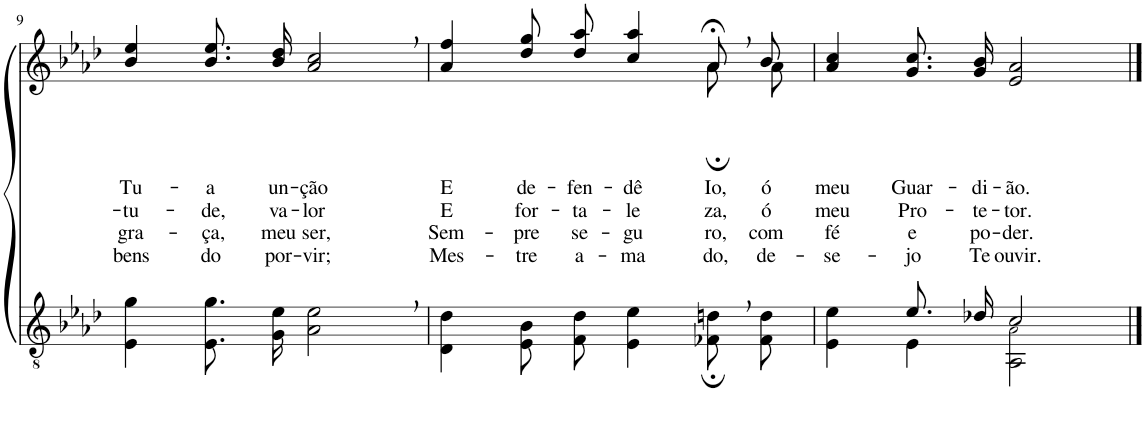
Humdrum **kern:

**kern	**kern	**text	**text	**text	**text
*part2	*part1	*part1	*part1	*part1	*part1
*staff2	*staff1	*staff1	*staff1	*staff1	*staff1
*I"Parte III e IV	*I"Parte I e II	*	*	*	*
!!LO:PB:g=z
*clefGv2	*clefG2	*	*	*	*
*Trd3c5	*Trd3c5	*	*	*	*
*k[b-e-a-d-]	*k[b-e-a-d-]	*	*	*	*
*M4/4	*M4/4	*	*	*	*
=9	=9	=9	=9	=9	=9
!	!	!LO:LY:b	!LO:LY:b	!LO:LY:b	!LO:LY:b
4E-\ 4g\	4b-/ 4ee-/	Tu-	-tu-	gra-	bens
!	!	!LO:LY:b	!LO:LY:b	!LO:LY:b	!LO:LY:b
8.E-/ 8.g/L	8.b-\ 8.ee-\L	-a	-de,	-ça,	do
!	!	!LO:LY:b	!LO:LY:b	!LO:LY:b	!LO:LY:b
16G/ 16e-/Jk	16b-\ 16dd-\Jk	un-	va-	meu	por-
!	!	!LO:LY:b	!LO:LY:b	!LO:LY:b	!LO:LY:b
2A-\, 2e-\,	2a-/, 2cc/,	-ção	-lor	ser,	-vir;
=10	=10	=10	=10	=10	=10
!	!	!LO:LY:b	!LO:LY:b	!LO:LY:b	!LO:LY:b
*	*^	*	*	*	*
4D-\ 4d-\	4a-/ 4ff/	2.ryy	E	E	Sem-	Mes-
!	!	!	!LO:LY:b	!LO:LY:b	!LO:LY:b	!LO:LY:b
8E-/ 8B-/L	8dd-\ 8gg\L	.	de-	for-	-pre	-tre
!	!	!	!LO:LY:b	!LO:LY:b	!LO:LY:b	!LO:LY:b
8F/ 8d-/J	8dd-\ 8aa-\J	.	-fen-	-ta-	se-	a-
!	!	!	!LO:LY:b	!LO:LY:b	!LO:LY:b	!LO:LY:b
4E-\ 4e-\	4cc/ 4aa-/	.	-dê-	-le-	-gu-	-ma-
!	!	!	!LO:LY:b	!LO:LY:b	!LO:LY:b	!LO:LY:b
8F-X;,/ 8dn;,/L	8a-;<,/L	8a-;\L	-Io,	-za,	-ro,	-do,
!	!	!	!LO:LY:b	!LO:LY:b	!LO:LY:b	!LO:LY:b
8F-/ 8d/J	8b-/J	8a-\J	ó	ó	com	de-
=11	=11	=11	=11	=11	=11	=11
*^	*	*	*	*	*	*
!	!	!	!	!LO:LY:b	!LO:LY:b	!LO:LY:b	!LO:LY:b
*	*	*v	*v	*	*	*	*
4ryy	4E-\ 4e-\	4a-/ 4cc/	meu	meu	fé	-se-
!	!	!	!LO:LY:b	!LO:LY:b	!LO:LY:b	!LO:LY:b
8.e-/L	4E-\	8.g/ 8.cc/L	Guar-	Pro-	e	-jo
!	!	!	!LO:LY:b	!LO:LY:b	!LO:LY:b	!LO:LY:b
16d-X/Jk	.	16g/ 16b-/Jk	-di-	-te-	po-	Te
!	!	!	!LO:LY:b	!LO:LY:b	!LO:LY:b	!LO:LY:b
2c/	2AA-\ 2A-!\	2e-/ 2a-/	-ão.	-tor.	-der.	ouvir.
*v	*v	*	*	*	*	*
==	==	==	==	==	==
*-	*-	*-	*-	*-	*-
